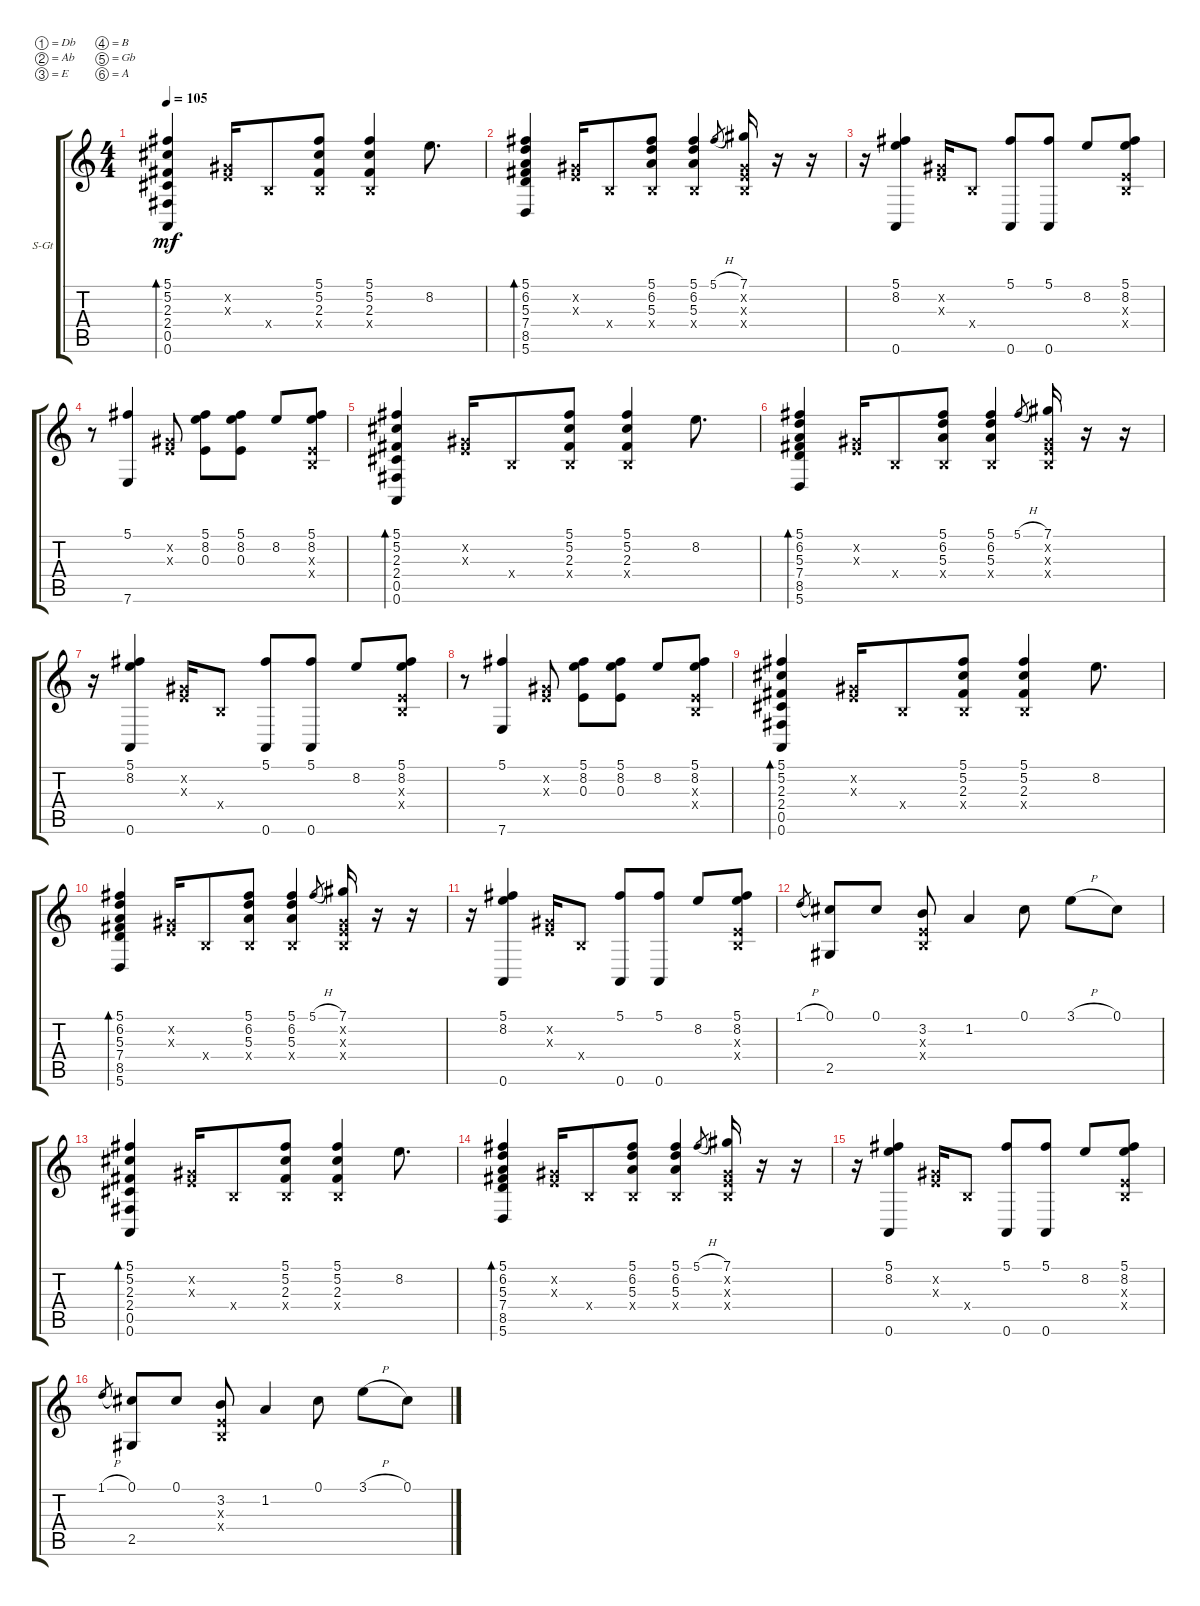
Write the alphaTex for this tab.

\defaultSystemsLayout 4
\bracketExtendMode groupsimilarinstruments
\firstSystemTrackNameOrientation horizontal
\otherSystemsTrackNameOrientation horizontal
\track ("Steel Guitar" "S-Gt") {instrument acousticguitarsteel}
\staff {score tabs}
\tuning (Db4 Ab3 E3 B2 Gb2 A1)
\ts (4 4)
\tempo 105
\clef g2
\ks c
(5.1 5.2 2.3 2.4 0.5 0.6).4{bd 118 dy mf} (0.2{x} 0.3{x}).16 0.4{x}.8 (5.1 5.2 2.3 0.4{x}).8 (5.1 5.2 2.3 0.4{x}).4 8.2.8{d} |
(5.6 8.5 7.4 5.3 6.2 5.1).4{bd 117} (0.2{x} 0.3{x}).16 0.4{x}.8 (5.1 5.3 6.2 0.4{x}).8 (5.1 6.2 5.3 0.4{x}).4 5.1{h}.8{gr} (7.1 0.2{x} 0.3{x} 0.4{x}).16 r.16 r.16 |
r.16 (0.6 5.1 8.2).4 (0.2{x} 0.3{x}).16 0.4{x}.8 (5.1 0.6).8 (5.1 0.6).8 8.2.8 (5.1 8.2 0.3{x} 0.4{x}).8 |
r.8 (5.1 7.6).4 (0.2{x} 0.3{x}).8 (0.3 8.2 5.1).8 (5.1 8.2 0.3).8 8.2.8 (8.2 0.3{x} 0.4{x} 5.1).8 |
(5.1 5.2 2.3 2.4 0.5 0.6).4{bd 118} (0.2{x} 0.3{x}).16 0.4{x}.8 (5.1 5.2 2.3 0.4{x}).8 (5.1 5.2 2.3 0.4{x}).4 8.2.8{d} |
(5.6 8.5 7.4 5.3 6.2 5.1).4{bd 117} (0.2{x} 0.3{x}).16 0.4{x}.8 (5.1 5.3 6.2 0.4{x}).8 (5.1 6.2 5.3 0.4{x}).4 5.1{h}.8{gr} (7.1 0.2{x} 0.3{x} 0.4{x}).16 r.16 r.16 |
r.16 (0.6 5.1 8.2).4 (0.2{x} 0.3{x}).16 0.4{x}.8 (5.1 0.6).8 (5.1 0.6).8 8.2.8 (5.1 8.2 0.3{x} 0.4{x}).8 |
r.8 (5.1 7.6).4 (0.2{x} 0.3{x}).8 (0.3 8.2 5.1).8 (5.1 8.2 0.3).8 8.2.8 (8.2 0.3{x} 0.4{x} 5.1).8 |
(5.1 5.2 2.3 2.4 0.5 0.6).4{bd 118} (0.2{x} 0.3{x}).16 0.4{x}.8 (5.1 5.2 2.3 0.4{x}).8 (5.1 5.2 2.3 0.4{x}).4 8.2.8{d} |
(5.6 8.5 7.4 5.3 6.2 5.1).4{bd 117} (0.2{x} 0.3{x}).16 0.4{x}.8 (5.1 5.3 6.2 0.4{x}).8 (5.1 6.2 5.3 0.4{x}).4 5.1{h}.8{gr} (7.1 0.2{x} 0.3{x} 0.4{x}).16 r.16 r.16 |
r.16 (0.6 5.1 8.2).4 (0.2{x} 0.3{x}).16 0.4{x}.8 (5.1 0.6).8 (5.1 0.6).8 8.2.8 (5.1 8.2 0.3{x} 0.4{x}).8 |
1.1{h}.8{gr} (2.5 0.1).8 0.1.8 (3.2 0.3{x} 0.4{x}).8 1.2.4 0.1.8 3.1{h}.8 0.1.8 |
(5.1 5.2 2.3 2.4 0.5 0.6).4{bd 118} (0.2{x} 0.3{x}).16 0.4{x}.8 (5.1 5.2 2.3 0.4{x}).8 (5.1 5.2 2.3 0.4{x}).4 8.2.8{d} |
(5.6 8.5 7.4 5.3 6.2 5.1).4{bd 117} (0.2{x} 0.3{x}).16 0.4{x}.8 (5.1 5.3 6.2 0.4{x}).8 (5.1 6.2 5.3 0.4{x}).4 5.1{h}.8{gr} (7.1 0.2{x} 0.3{x} 0.4{x}).16 r.16 r.16 |
r.16 (0.6 5.1 8.2).4 (0.2{x} 0.3{x}).16 0.4{x}.8 (5.1 0.6).8 (5.1 0.6).8 8.2.8 (5.1 8.2 0.3{x} 0.4{x}).8 |
1.1{h}.8{gr} (2.5 0.1).8 0.1.8 (3.2 0.3{x} 0.4{x}).8 1.2.4 0.1.8 3.1{h}.8 0.1.8
